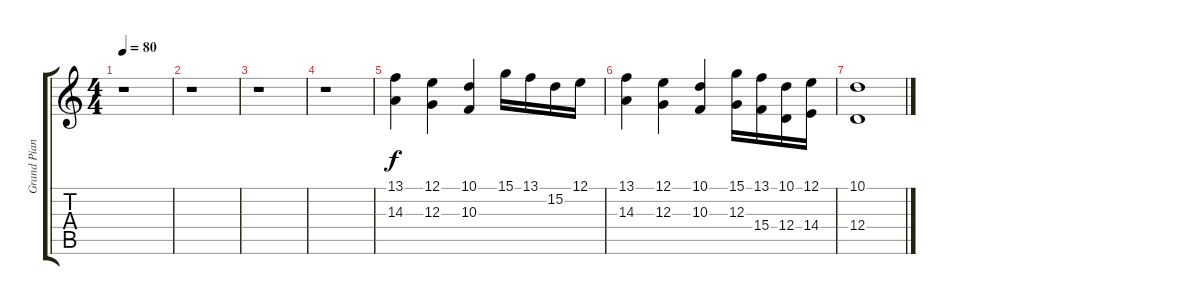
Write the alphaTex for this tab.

\track ("Grand Piano" "Grand Pian") {instrument brightacousticpiano}
\staff {score tabs}
\tuning (E4 B3 G3 D3 A2 E2) {hide}
\ts (4 4)
\tempo 80
\clef g2
\ks c
r.1{dy f} |
r.1 |
r.1 |
r.1 |
(13.1 14.3).4 (12.1 12.3).4 (10.1 10.3).4 15.1.16 13.1.16 15.2.16 12.1.16 |
(13.1 14.3).4 (12.1 12.3).4 (10.1 10.3).4 (15.1 12.3).16 (13.1 15.4).16 (10.1 12.4).16 (12.1 14.4).16 |
(10.1 12.4).1
